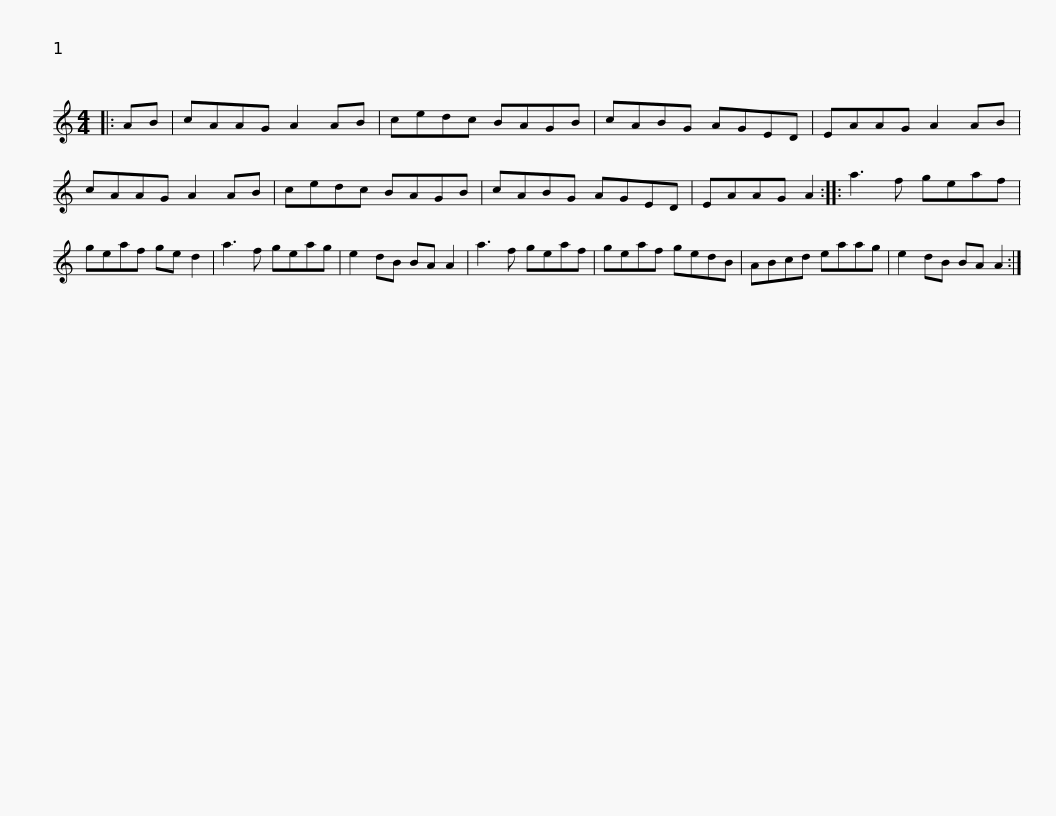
X:1
L:1/8
M:4/4
I:linebreak $
K:C
V:1 treble
V:1
|: AB | cAAG A2 AB | cedc BAGB | cABG AGED | EAAG A2 AB | %5
 cAAG A2 AB |$ cedc BAGB | cABG AGED | EAAG A2 :: a3 f geaf | %10
 geaf ge d2 | a3 f geag |$ e2 dB BA A2 | a3 f geaf | geaf gedB | %15
 ABcd eaag | e2 dB BA A2 :| %17
